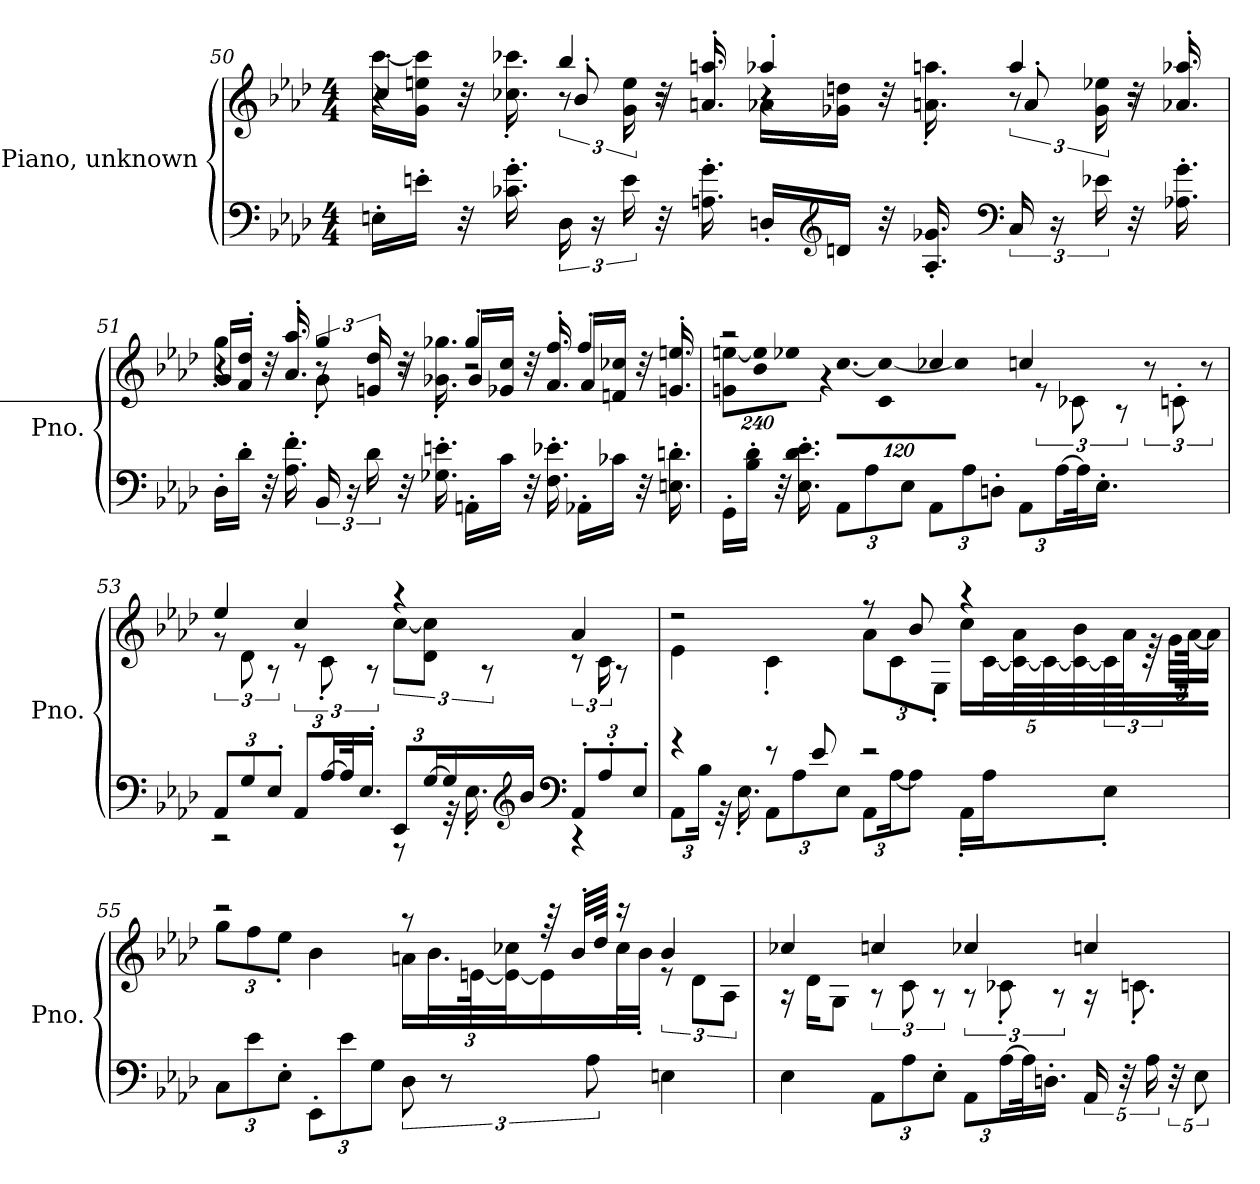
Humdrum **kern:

**kern	**kern
*part1	*part1
*staff2	*staff1
*I"Piano, unknown	*
*I'Pno.	*
!!LO:LB:g=z
*clefF4	*clefG2
*k[b-e-a-d-]	*k[b-e-a-d-]
*M4/4	*M4/4
=50	=50
*	*^
*	*	*^
16En'\LL	4r	[16ccc\LL	4cc'/
16en'\JJ	.	16g\ 16een\ 16ccc\]JJ	.
32r	.	32r	.
16.c-X\' 16.g\'	.	16.cc-X\' 16.ccc-X\'	.
24D-\	4bb-/	12r	8b-'/
24r	.	.	.
24e\	.	24g\ 24ee\	.
32r	.	8r	32r
16.An\' 16.g\'	.	.	16.an/' 16.aan/'
16Dn'/LL	4aa-X'/	16a-X\LL	4r
*clefG2	*	*	*
16dn/JJ	.	16g-X\ 16ddn\JJ	.
32r	.	32r	.
16.A/' 16.g-X/'	.	16.an\' 16.aan\'	.
*clefF4	*	*	*
24C/	4aa/	12r	8a'/
24r	.	.	.
24e-X\	.	24g-\ 24ee-X\	.
32r	.	8r	32r
16.A-X\' 16.g-\'	.	.	16.a-X/' 16.aa-X/'
!!LO:PB:g=z	!!	!!
=51	=51	=51	=51
16D-'\LL	4r	4gg'\	16g/LL
16d-'\JJ	.	.	16f/' 16dd-/'JJ
32r	.	.	32r
16.A-\' 16.f\'	.	.	16.a-/' 16.aa-/'
24BB-/	4gg/	8g'\	12r
24r	.	.	.
24d-\	.	.	24en/ 24dd-/
32r	.	32r	8r
16.G-X\' 16.en\'	.	16.g-X\' 16.gg-X\'	.
16AAn'\LL	4gg-'/	2r	16g-/LL
16c\JJ	.	.	16e-X/ 16cc/JJ
32r	.	.	32r
16.F\' 16.e-X\'	.	.	16.f/' 16.ff/'
16AA-X'\LL	4ff'/	.	16f/LL
16c-X\JJ	.	.	16dn/ 16cc-X/JJ
32r	.	.	32r
16.En\' 16.dn\'	.	.	16.en/' 16.een/'
!!LO:LB:g=z
=52	=52	=52	=52
!	!	!LO:N:vis=16	!
*	*	*v	*v
16GG'\LL	2r	1920%137en\ [1920%137een\LL
16B-\' 16d-\'JJ	.	.
!	!	!LO:N:vis=16
.	.	1920%137b-\ 1920%137ee\]
32r	.	.
!	!	!LO:N:vis=16
.	.	1920%137ee-X\JJ
16.E-\' 16.d-\' 16.e-\'	.	.
!	!	!LO:N:vis=32
.	.	640%23r
*Xbrackettup	*	*
!	!	!LO:N:vis=16.
12AA-\L	.	[960%103cc\LL
12A-\	.	.
!	!	!LO:N:vis=16
.	.	1920%137c\ 1920%137cc\_
12E-\J	.	.
!	!	!LO:N:vis=16
.	.	1920%137cc\JJ]
12AA-\L	4cc-X/	12r
12A-\	.	12c-X\
12Dn'\J	.	12r
12AA-\L	4ccn/	12r
[24A-\L	.	12cn'\
32A-\K]	.	.
16.E-'\JJ	.	.
.	.	12r
=53	=53	=53
*^	*	*
12AA-/L	2r	4ee-/	12r
12G/	.	.	12d-\
12E-'/J	.	.	12r
12AA-/L	.	4cc/	12r
[24A-/L	.	.	12c'\
32A-/K]	.	.	.
16.E-'/JJ	.	.	.
.	.	.	12r
12EE-/L	8r	4r	[12cc\L
[24G/L	.	.	12d-\ 12cc\]J
16G/]	32r	.	.
.	16.E-'\	.	.
.	.	.	12r
*clefG2	*	*	*
16b-/JJ	.	.	.
*clefF4	*	*	*
12AA-'/L	4r	4a-/	12r
12A-'/	.	.	24c\
.	.	.	8r
12E-'/J	.	.	.
!!LO:LB:g=z	!!
=54	=54	=54	=54
4r	12AA-\L	2r	4e-\
.	24B-\Jk	.	.
.	32r	.	.
.	16.E-'\	.	.
8r	12AA-\L	.	4c'\
.	12A-\	.	.
8e-/	.	.	.
.	12E-\J	.	.
*	*	*	*Xbrackettup
2r	12AA-\L	8r	12a-\L
.	[24A-\K	.	12c\
.	8A-\J]	8b-/	.
.	.	.	12E-'\J
.	16AA-'\LL	4r	16cc\LL
.	16A-\J	.	[40c\L
.	.	.	80c\_ 80a-\L
.	.	.	80c\_
.	.	.	80c\_ 80b-\
*	*	*	*brackettup
.	8E-'\J	.	96c\]
.	.	.	96a-\JJJJ
.	.	.	96r
*	*	*	*Xbrackettup
.	.	.	48g\LLL
.	.	.	[96a-\JK
.	.	.	16a-\JJ]
*v	*v	*	*
!!LO:LB:g=z	!!
=55	=55	=55
12C\L	2r	12gg\L
12e-\	.	12ff\
12E-'\J	.	12ee-'\J
12EE-'\L	.	4b-\
12e-\	.	.
12G\J	.	.
*brackettup	*	*
12D-\	8r	16an\LL
.	.	48.b-\L
12r	.	.
.	.	[96en\K
.	.	48e\_ 48cc-X\J
.	64r	16e\]
.	32b-'/LLL	.
12A-\	.	.
.	64dd-/JJJk	.
.	16r	32cc-\L
.	.	32b-'\JJJ
*	*	*brackettup
4En\	4b-/	12r
.	.	12d-\L
.	.	12A-\J
=56	=56	=56
4E-\	4cc-X/	16r
.	.	16d-\KL
.	.	8G\J
*Xbrackettup	*	*
12AA-\L	4ccn/	12r
12A-\	.	12c\
12E-'\J	.	12r
12AA-\L	4cc-X/	12r
[24A-\L	.	12c-X'\
32A-\K]	.	.
16.Dn'\JJ	.	.
.	.	12r
*brackettup	*	*
20AA-/	4ccn/	16r
40r	.	.
.	.	8.cn'\
20A-\	.	.
40r	.	.
10E-\	.	.
*	*v	*v
=	=
*-	*-
